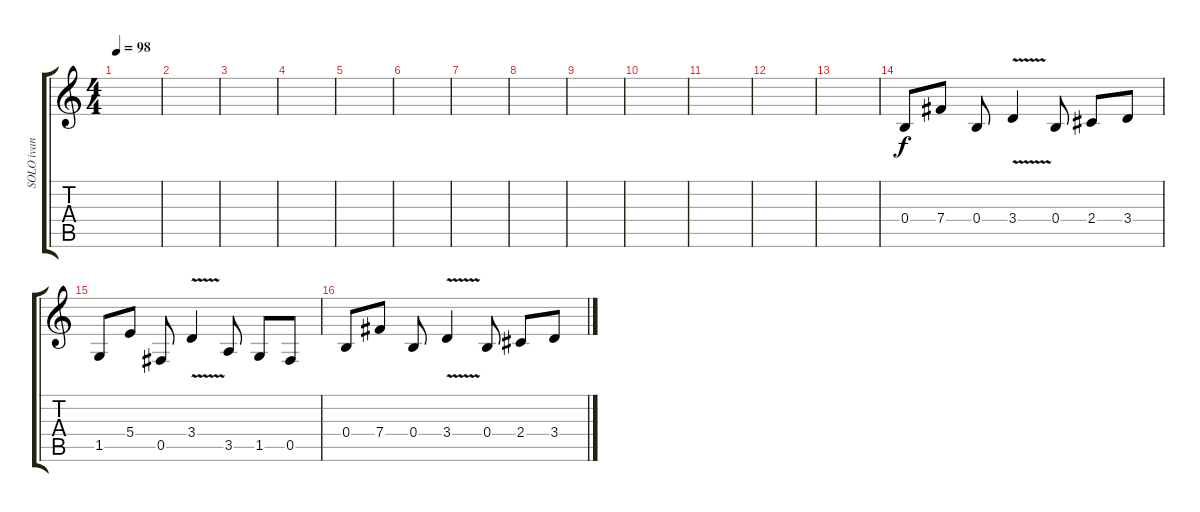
\track ("SOLO ivan" "SOLO ivan") {instrument overdrivenguitar}
\staff {score tabs}
\tuning (Db4 Ab3 E3 B2 Gb2 B1) {hide}
\ts (4 4)
\tempo 98
\clef g2
\ks c
|
|
|
|
|
|
|
|
|
|
|
|
|
0.4.8 7.4.8 0.4.8 3.4{v}.4 0.4.8 2.4.8 3.4.8 |
1.5.8 5.4.8 0.5.8 3.4{v}.4 3.5.8 1.5.8 0.5.8 |
0.4.8 7.4.8 0.4.8 3.4{v}.4 0.4.8 2.4.8 3.4.8
